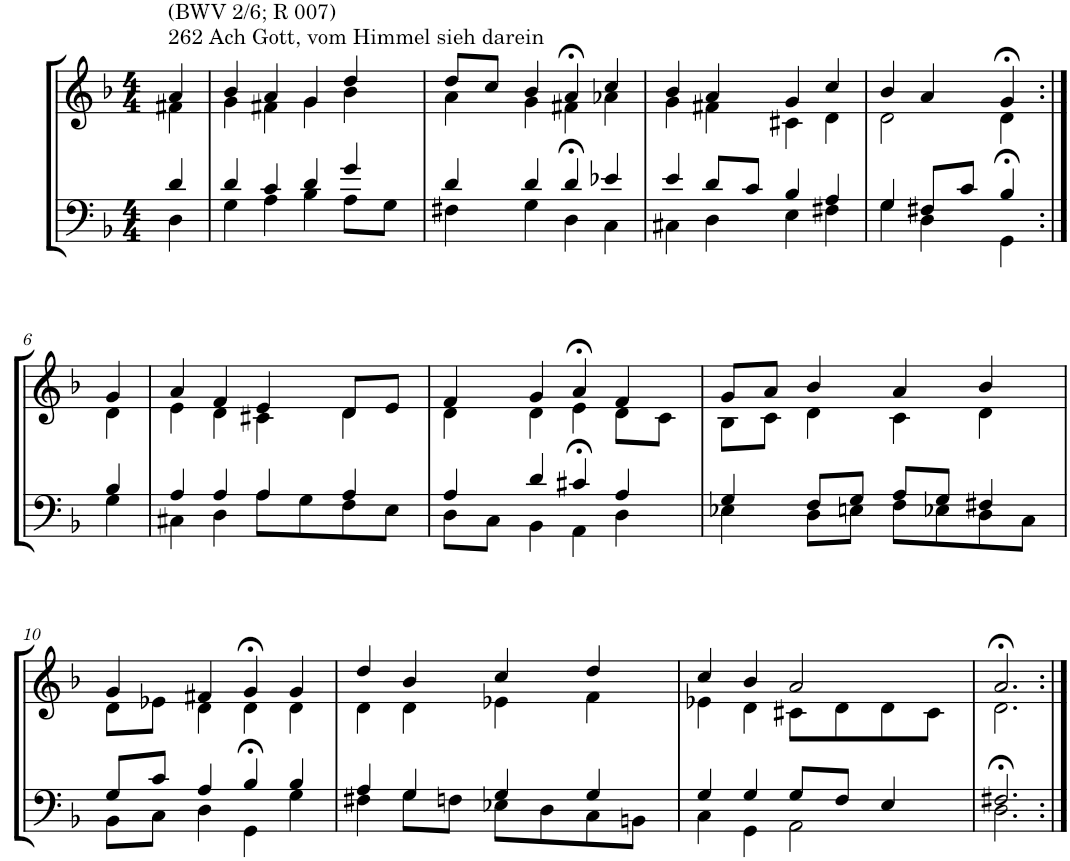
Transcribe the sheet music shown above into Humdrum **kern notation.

**kern	**kern
*part2	*part1
*staff2	*staff1
*I"Tenor/Baß	*I"Sopran/Alt
*clefF4	*clefG2
*k[b-]	*k[b-]
*M4/4	*M4/4
=1	=1
*^	*^
!	!	!LO:TX:a:t=262 Ach Gott, vom Himmel sieh darein	!
!	!	!LO:TX:a:t=(BWV 2/6; R 007)	!
4d/	4D\	4a/	4f#X\
=2	=2	=2	=2
4d/	4G\	4b-/	4g\
4c/	4A\	4a/	4f#X\
4d/	4B-\	4g/	4g\
4g/	8A\L	4dd/	4b-\
.	8G\J	.	.
=3	=3	=3	=3
4d/	4F#X\	8dd/L	4a\
.	.	8cc/J	.
4d/	4G\	4b-/	4g\
4d/	4D>\	4a>/	4f#X\
4e-X/	4C\	4cc/	4a-X\
=4	=4	=4	=4
4e/	4C#X\	4b-/	4g\
8d/L	4D\	4a/	4f#X\
8c/J	.	.	.
4B-/	4E\	4g/	4c#X\
4A/	4F#X\	4cc/	4d\
=5	=5	=5	=5
4G/	4G\	4b-/	2d\
8F#X/L	4D\	4a/	.
8c/J	.	.	.
4B-/	4GG>\	4g>/	4d\
!!LO:LB:g=z	!!
=6:|!	=6:|!	=6:|!	=6:|!
4B-/	4G\	4g/	4d\
=7	=7	=7	=7
4A/	4C#X\	4a/	4e\
4A/	4D\	4f/	4d\
4A/	8A\L	4e/	4c#X\
.	8G\	.	.
4A/	8F\	8d/L	4d\
.	8E\J	8e/J	.
=8	=8	=8	=8
4A/	8D\L	4f/	4d\
.	8C\J	.	.
4d/	4BB-\	4g/	4d\
4c#X/	4AA>\	4a>/	4e\
4A/	4D\	4f/	8d\L
.	.	.	8c\J
=9	=9	=9	=9
4G/	4E-X\	8g/L	8B-\L
.	.	8a/J	8c\J
8F/L	8D\L	4b-/	4d\
8G/J	8En\J	.	.
8A/L	8F\L	4a/	4c\
8G/J	8E-X\	.	.
4F#X/	8D\	4b-/	4d\
.	8C\J	.	.
!!LO:LB:g=z	!!
=10	=10	=10	=10
8G/L	8BB-\L	4g/	8d\L
8c/J	8C\J	.	8e-X\J
4A/	4D\	4f#X/	4d\
4B-/	4GG>\	4g>/	4d\
4B-/	4G\	4g/	4d\
=11	=11	=11	=11
4A/	4F#X\	4dd/	4d\
4G/	8G\L	4b-/	4d\
.	8Fn\J	.	.
4G/	8E-X\L	4cc/	4e-X\
.	8D\	.	.
4G/	8C\	4dd/	4f\
.	8BBn\J	.	.
=12	=12	=12	=12
4G/	4C\	4cc/	4e-X\
4G/	4GG\	4b-/	4d\
8G/L	2AA\	2a/	8c#X\L
8F/J	.	.	8d\
4E/	.	.	8d\
.	.	.	8c#\J
=13	=13	=13	=13
2.F#X/	2.D>\	2.a>/	2.d\
*v	*v	*	*
*	*v	*v
=:|!	=:|!
*-	*-
